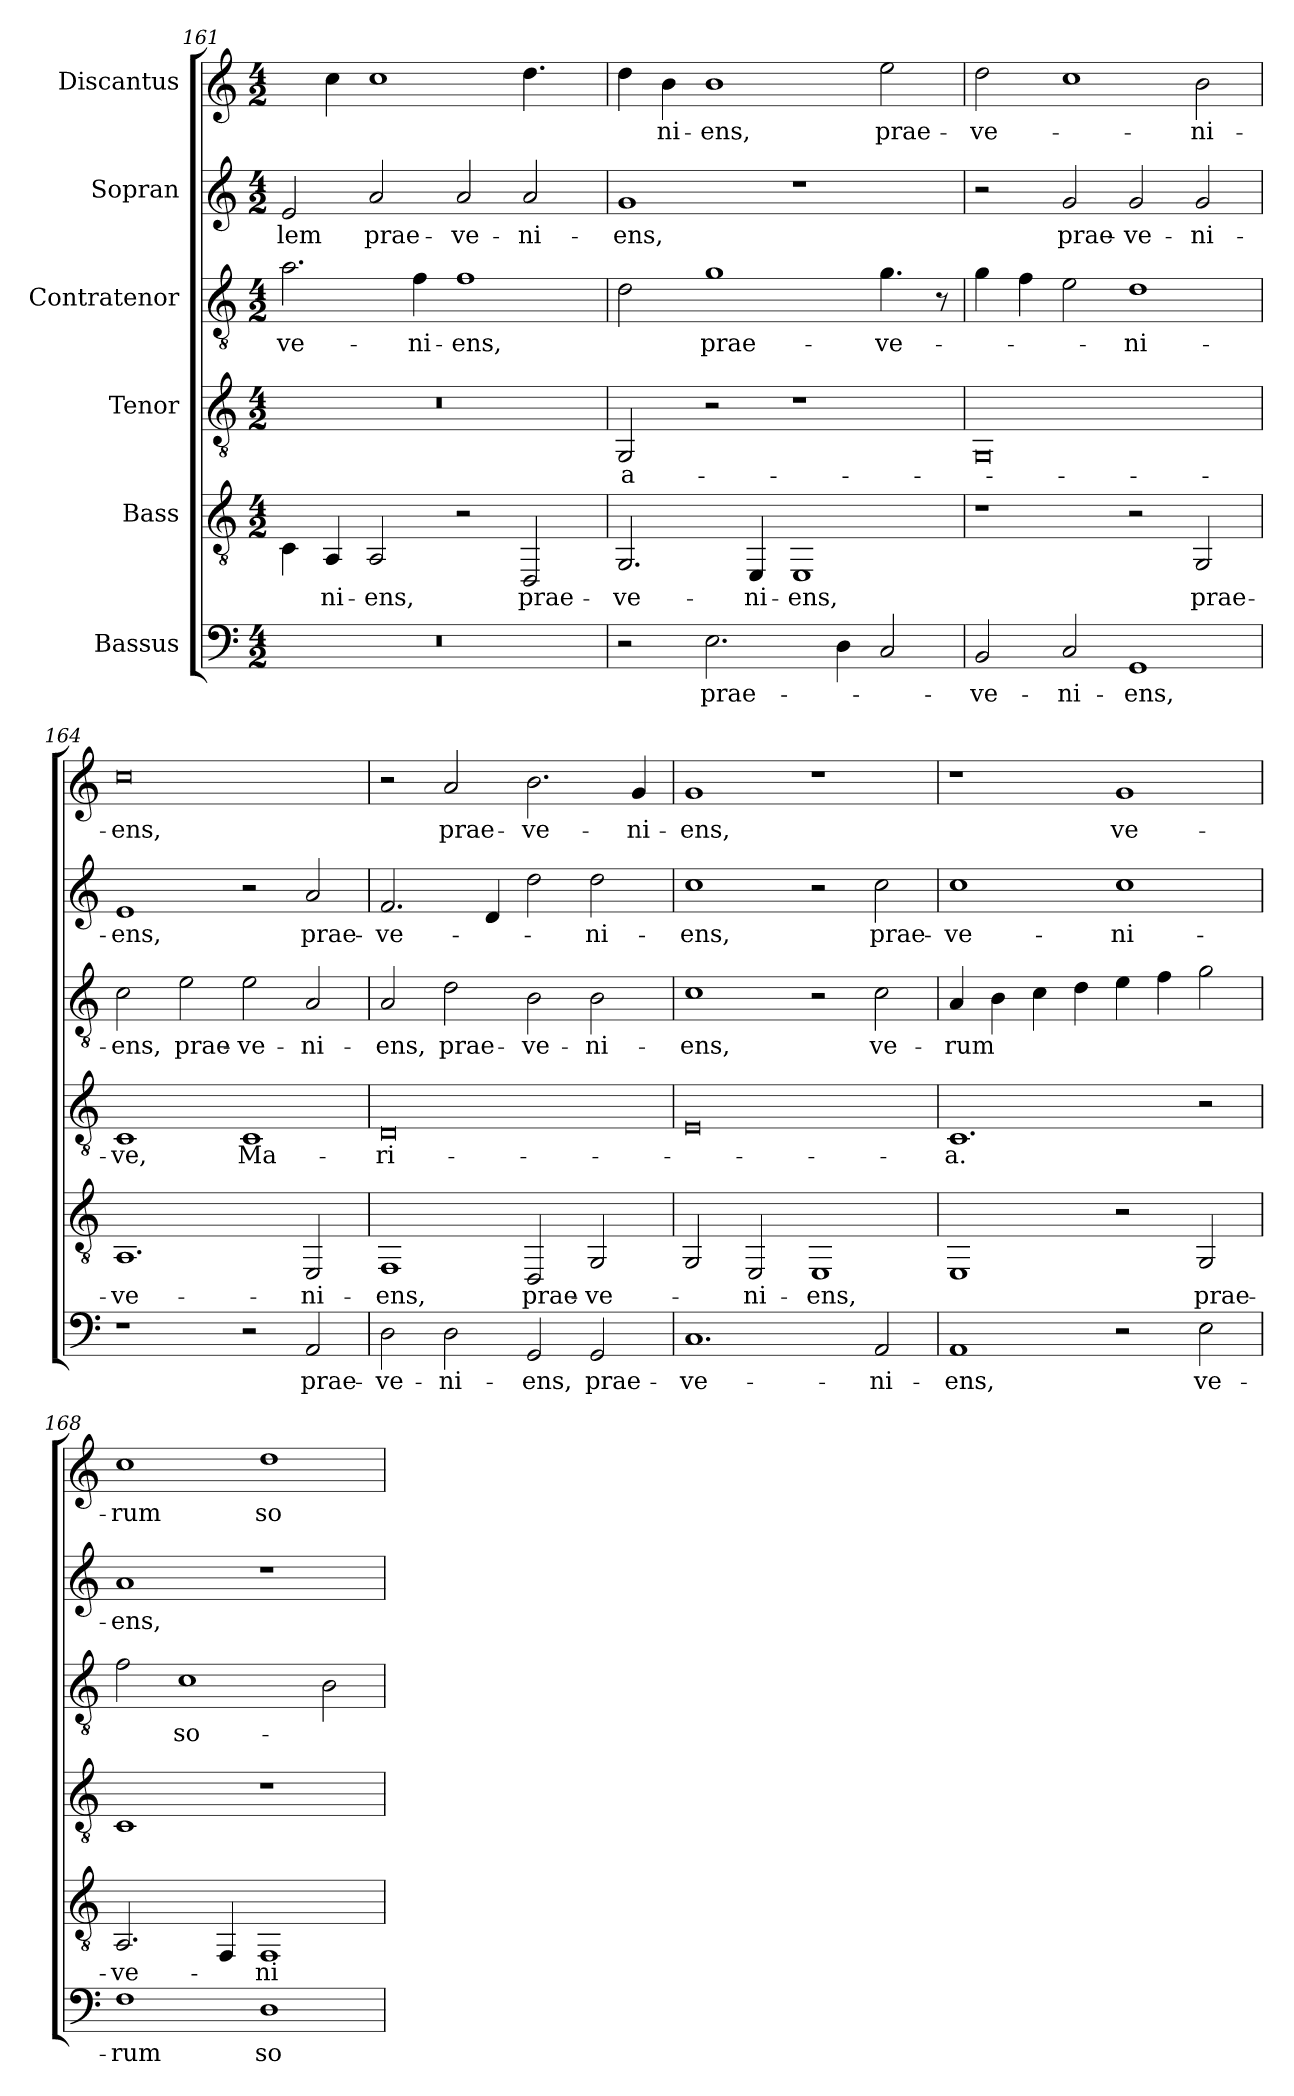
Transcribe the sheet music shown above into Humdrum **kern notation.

**kern	**text	**kern	**text	**kern	**text	**kern	**text	**kern	**text	**kern	**text
*part6	*part6	*part5	*part5	*part4	*part4	*part3	*part3	*part2	*part2	*part1	*part1
*staff6	*staff6	*staff5	*staff5	*staff4	*staff4	*staff3	*staff3	*staff2	*staff2	*staff1	*staff1
*I"Bassus	*	*I"Bass	*	*I"Tenor	*	*I"Contratenor	*	*I"Sopran	*	*I"Discantus	*
*clefF4	*	*clefGv2	*	*clefGv2	*	*clefGv2	*	*clefG2	*	*clefG2	*
*k[]	*	*k[]	*	*k[]	*	*k[]	*	*k[]	*	*k[]	*
*M4/2	*	*M4/2	*	*M4/2	*	*M4/2	*	*M4/2	*	*M4/2	*
=161	=161	=161	=161	=161	=161	=161	=161	=161	=161	=161	=161
0r	.	4C\	.	0r	.	2.a\	-ve-	2e/	-lem	4ee\yy	.
.	.	4AA/	-ni-	.	.	.	.	.	.	4cc\	.
.	.	2AA/	-ens,	.	.	.	.	2a/	prae-	1cc\	.
.	.	.	.	.	.	4f\	-ni-	.	.	.	.
.	.	2r	.	.	.	1f/	-ens,	2a/	-ve-	.	.
.	.	2DD/	prae-	.	.	.	.	2a/	-ni-	4.dd\	.
.	.	.	.	.	.	.	.	.	.	8ryy	.
=162	=162	=162	=162	=162	=162	=162	=162	=162	=162	=162	=162
2r	.	2.GG/	-ve-	2GG/	a-	2d\	.	1g/	-ens,	4dd!\	.
.	.	.	.	.	.	.	.	.	.	4b\	-ni-
2.E\	prae-	.	.	2r	.	1g/	prae-	.	.	1b\	-ens,
.	.	4EE/	-ni-	.	.	.	.	.	.	.	.
.	.	1EE/	-ens,	1r	.	.	.	1r	.	.	.
4D\	.	.	.	.	.	.	.	.	.	.	.
2C/	.	.	.	.	.	4.g\	-ve-	.	.	2ee\	prae-
.	.	.	.	.	.	8r	.	.	.	.	.
=163	=163	=163	=163	=163	=163	=163	=163	=163	=163	=163	=163
2BB/	-ve-	1r	.	0GG/	.	4g\	.	2r	.	2dd\	-ve-
.	.	.	.	.	.	4f\	.	.	.	.	.
2C/	-ni-	.	.	.	.	2e\	.	2g/	prae-	1cc\	.
1GG/	-ens,	2r	.	.	.	1d/	-ni-	2g/	-ve-	.	.
.	.	2GG/	prae-	.	.	.	.	2g/	-ni-	2b\	-ni-
=164	=164	=164	=164	=164	=164	=164	=164	=164	=164	=164	=164
1r	.	1.AA/	-ve-	1C/	-ve,	2c\	-ens,	1e/	-ens,	0cc\	-ens,
.	.	.	.	.	.	2e\	prae-	.	.	.	.
2r	.	.	.	1C/	Ma-	2e\	-ve-	2r	.	.	.
2AA/	prae-	2EE/	-ni-	.	.	2A/	-ni-	2a/	prae-	.	.
=165	=165	=165	=165	=165	=165	=165	=165	=165	=165	=165	=165
2D\	-ve-	1FF/	-ens,	0D/	-ri-	2A/	-ens,	2.f/	-ve-	2r	.
2D\	-ni-	.	.	.	.	2d\	prae-	.	.	2a/	prae-
.	.	.	.	.	.	.	.	4d/	.	.	.
2GG/	-ens,	2DD/	prae-	.	.	2B\	-ve-	2dd\	.	2.b\	-ve-
2GG/	prae-	2GG/	-ve-	.	.	2B\	-ni-	2dd\	-ni-	.	.
.	.	.	.	.	.	.	.	.	.	4g/	-ni-
=166	=166	=166	=166	=166	=166	=166	=166	=166	=166	=166	=166
1.C/	-ve-	2GG/	.	0E/	.	1c/	-ens,	1cc\	-ens,	1g/	-ens,
.	.	2EE/	-ni-	.	.	.	.	.	.	.	.
.	.	1EE/	-ens,	.	.	2r	.	2r	.	1r	.
2AA/	-ni-	.	.	.	.	2c\	ve-	2cc\	prae-	.	.
=167	=167	=167	=167	=167	=167	=167	=167	=167	=167	=167	=167
1AA/	-ens,	1EE/	.	1.C/	-a.	4A/	-rum	1cc\	-ve-	1r	.
.	.	.	.	.	.	4B\	.	.	.	.	.
.	.	.	.	.	.	4c\	.	.	.	.	.
.	.	.	.	.	.	4d\	.	.	.	.	.
2r	.	2r	.	.	.	4e\	.	1cc\	-ni-	1g/	ve-
.	.	.	.	.	.	4f\	.	.	.	.	.
2E\	ve-	2GG/	prae-	2r	.	2g\	.	.	.	.	.
=168	=168	=168	=168	=168	=168	=168	=168	=168	=168	=168	=168
1F\	-rum	2.AA/	-ve-	1C!/	.	2f\	.	1a/	-ens,	1cc\	-rum
.	.	.	.	.	.	1c/	so-	.	.	.	.
.	.	4FF/	.	.	.	.	.	.	.	.	.
1D\	so-	1FF/	-ni-	1r	.	.	.	1r	.	1dd\	so-
.	.	.	.	.	.	2B\	.	.	.	.	.
=	=	=	=	=	=	=	=	=	=	=	=
*-	*-	*-	*-	*-	*-	*-	*-	*-	*-	*-	*-
